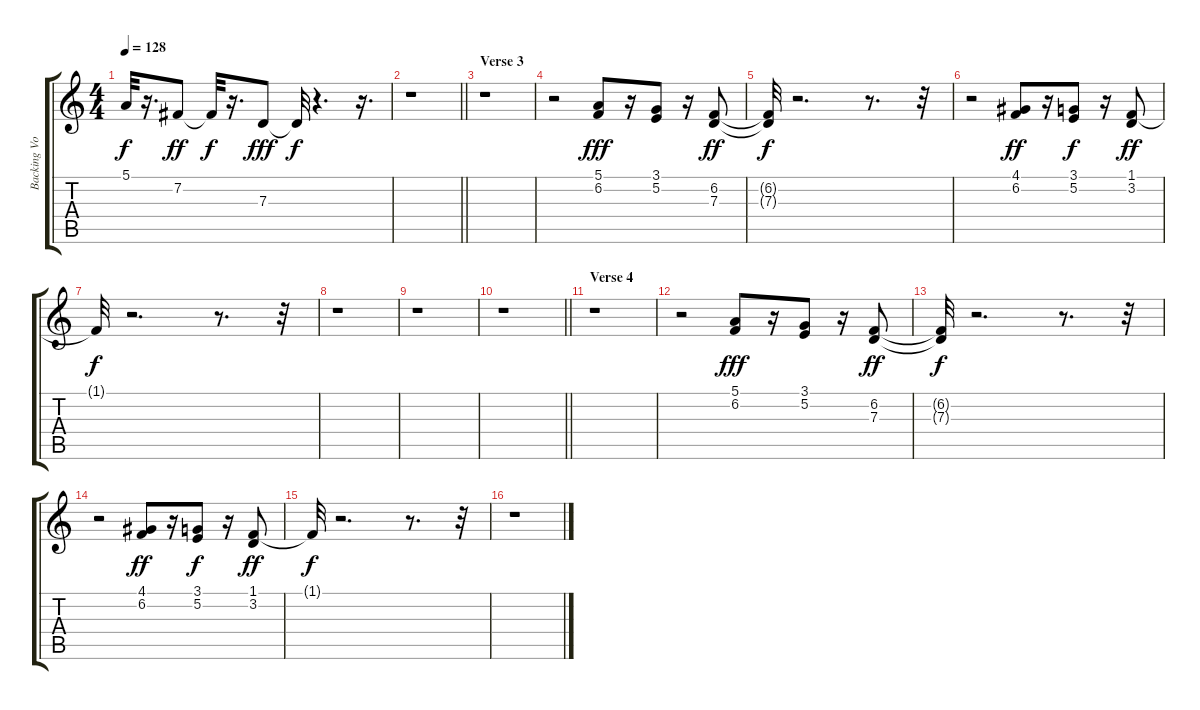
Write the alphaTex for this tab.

\track ("Backing Vocals" "Backing Vo") {instrument voiceoohs}
\staff {score tabs}
\tuning (E4 B3 G3 D3 A2 E2) {hide}
\ts (4 4)
\tempo 128
\clef g2
\ks c
5.1{t}.32{dy f} r.16{d} 7.2.8{dy ff} 7.2{t}.32{dy f} r.16{d} 7.3.8{dy fff} 7.3{t}.32{dy f} r.4{d} r.16{d} |
\barLineRight lightlight
r.1 |
\section ("" "Verse 3")
r.1 |
r.2 (5.1 6.2).8{dy fff} r.16 (3.1 5.2).8 r.16 (6.2 7.3).8{dy ff} |
(6.2{t} 7.3{t}).32{dy f} r.2{d} r.8{d} r.32 |
r.2 (4.1 6.2).8{dy ff} r.16 (3.1 5.2).8{dy f} r.16 (1.1 3.2).8{dy ff} |
1.1{t}.32{dy f} r.2{d} r.8{d} r.32 |
r.1 |
r.1 |
\barLineRight lightlight
r.1 |
\section ("" "Verse 4")
r.1 |
r.2 (5.1 6.2).8{dy fff} r.16 (3.1 5.2).8 r.16 (6.2 7.3).8{dy ff} |
(6.2{t} 7.3{t}).32{dy f} r.2{d} r.8{d} r.32 |
r.2 (4.1 6.2).8{dy ff} r.16 (3.1 5.2).8{dy f} r.16 (1.1 3.2).8{dy ff} |
1.1{t}.32{dy f} r.2{d} r.8{d} r.32 |
r.1
